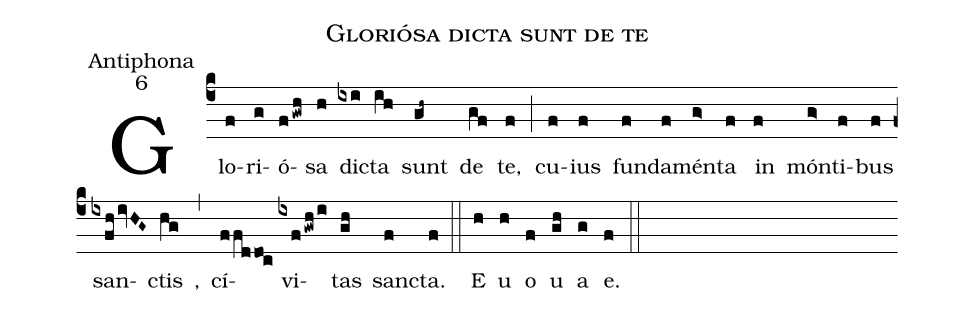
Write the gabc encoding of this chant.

name:Gloriósa dicta sunt de te;
office-part:Antiphona;
mode:6;
%%
(c4)Glo(f)ri(g)ó(fgwh)sa(h) di(ixi)cta(ih) sunt(gh~) de(gf) te,(f) (;) cu(f)ius(f) fun(f)da(f)mén(g>)ta(f) in(f) món(g>)ti(f)bus(f) san(ixfhivHG~)ctis(hg) ,(,) cí(ffddoc)vi(ixfgwhi)tas(gh) san(f)cta.(f) (::) E(h) u(h) o(f) u(gh) a(g) e.(f) (::)
